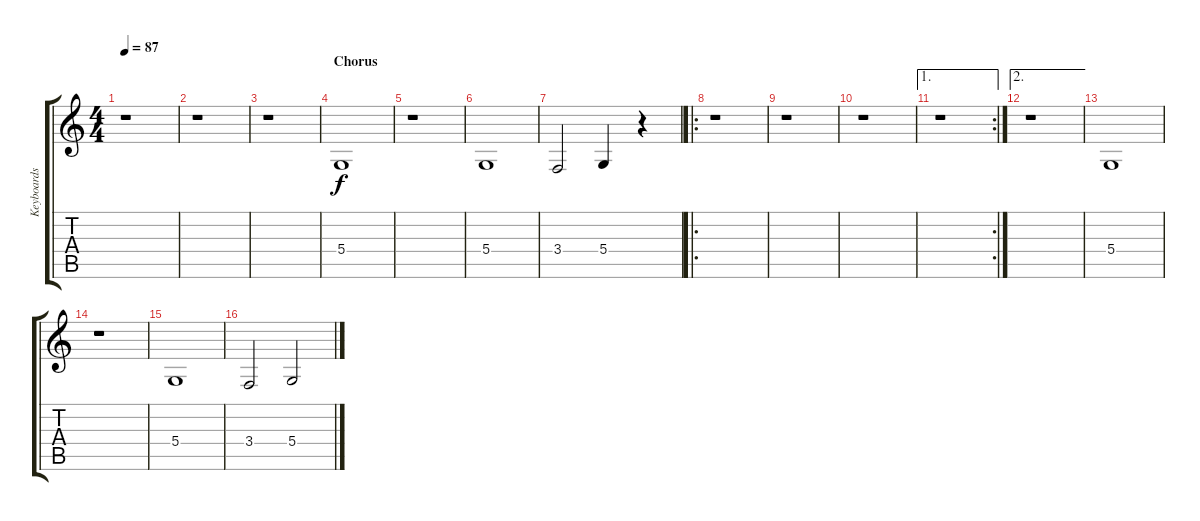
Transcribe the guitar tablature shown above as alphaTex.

\track ("Keyboards" "Keyboards") {instrument stringensemble1}
\staff {score tabs}
\tuning (E4 B3 G3 D3 A2 E2) {hide}
\ts (4 4)
\tempo 87
\clef g2
\ks c
r.1{dy f} |
r.1 |
r.1 |
\section ("" "Chorus")
5.4.1 |
r.1 |
5.4.1 |
3.4.2 5.4.4 r.4 |
\ro
r.1 |
r.1 |
r.1 |
\ae 1
\rc 2
r.1 |
\ae 2
r.1 |
5.4.1 |
r.1 |
5.4.1 |
3.4.2 5.4.2
